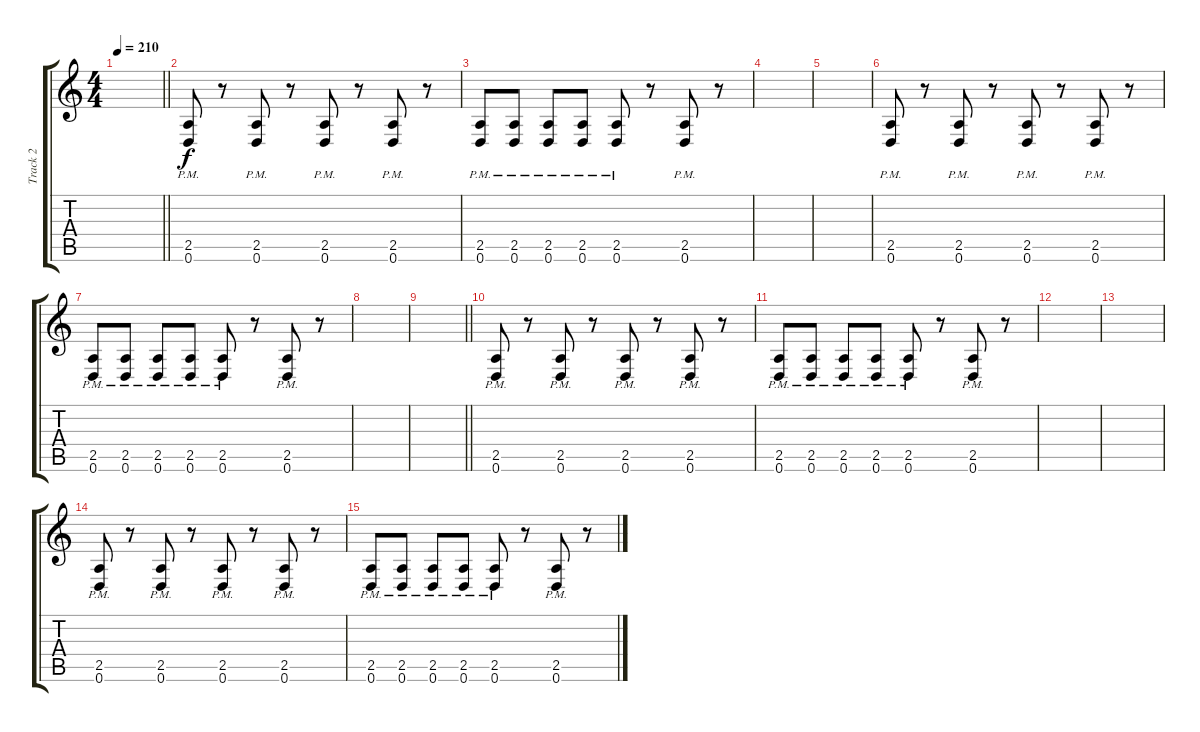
\track ("Track 2" "Track 2") {instrument overdrivenguitar}
\staff {score tabs}
\tuning (D4 A3 F3 C3 G2 D2) {hide}
\ts (4 4)
\tempo 210
\clef g2
\barLineRight lightlight
\ks c
|
(2.5{pm} 0.6{pm}).8 r.8 (2.5{pm} 0.6{pm}).8 r.8 (2.5{pm} 0.6{pm}).8 r.8 (2.5{pm} 0.6{pm}).8 r.8 |
(2.5{pm} 0.6{pm}).8 (2.5{pm} 0.6{pm}).8 (2.5{pm} 0.6{pm}).8 (2.5{pm} 0.6{pm}).8 (2.5{pm} 0.6{pm}).8 r.8 (2.5{pm} 0.6{pm}).8 r.8 |
|
|
(2.5{pm} 0.6{pm}).8 r.8 (2.5{pm} 0.6{pm}).8 r.8 (2.5{pm} 0.6{pm}).8 r.8 (2.5{pm} 0.6{pm}).8 r.8 |
(2.5{pm} 0.6{pm}).8 (2.5{pm} 0.6{pm}).8 (2.5{pm} 0.6{pm}).8 (2.5{pm} 0.6{pm}).8 (2.5{pm} 0.6{pm}).8 r.8 (2.5{pm} 0.6{pm}).8 r.8 |
|
\barLineRight lightlight
|
(2.5{pm} 0.6{pm}).8 r.8 (2.5{pm} 0.6{pm}).8 r.8 (2.5{pm} 0.6{pm}).8 r.8 (2.5{pm} 0.6{pm}).8 r.8 |
(2.5{pm} 0.6{pm}).8 (2.5{pm} 0.6{pm}).8 (2.5{pm} 0.6{pm}).8 (2.5{pm} 0.6{pm}).8 (2.5{pm} 0.6{pm}).8 r.8 (2.5{pm} 0.6{pm}).8 r.8 |
|
|
(2.5{pm} 0.6{pm}).8 r.8 (2.5{pm} 0.6{pm}).8 r.8 (2.5{pm} 0.6{pm}).8 r.8 (2.5{pm} 0.6{pm}).8 r.8 |
(2.5{pm} 0.6{pm}).8 (2.5{pm} 0.6{pm}).8 (2.5{pm} 0.6{pm}).8 (2.5{pm} 0.6{pm}).8 (2.5{pm} 0.6{pm}).8 r.8 (2.5{pm} 0.6{pm}).8 r.8
